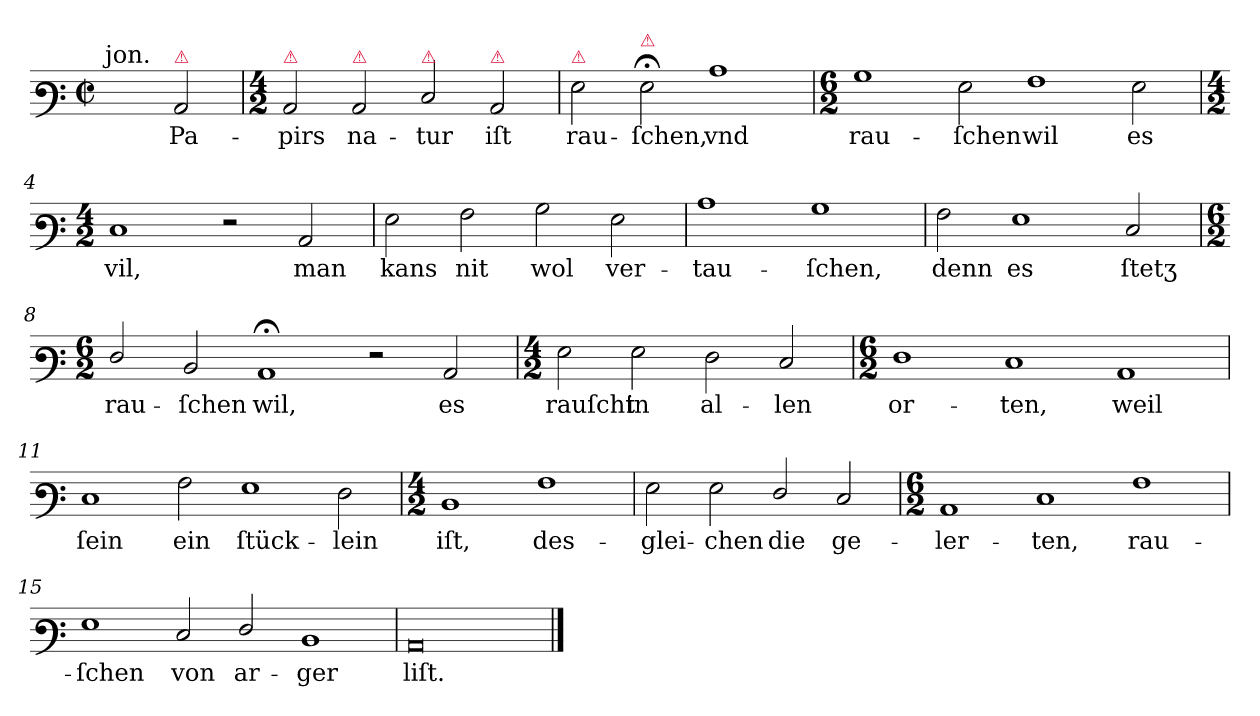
**kern	**text
*part1	*part1
*staff1	*staff1
*clefF3	*
*k[]	*
*C:ion	*
*M6/2	*
*met(c|)	*
=	=
!LO:TX:a:t=jon.	!
!LO:N:vis=1	!
2ryy	.
!LO:TX:a:color=crimson:t=⚠	!
2C	Pa-
=1	=1
*M4/2	*
!LO:TX:a:color=crimson:t=⚠	!
2C	-pirs
!LO:TX:a:color=crimson:t=⚠	!
2C	na-
!LO:TX:a:color=crimson:t=⚠	!
2E	-tur
!LO:TX:a:color=crimson:t=⚠	!
2C	iſt
=2	=2
!LO:TX:a:color=crimson:t=⚠	!
2G	rau-
!LO:TX:a:color=crimson:t=⚠	!
2G;<	-ſchen,
1c	vnd
=3	=3
*M6/2	*
1B	rau-
2G	-ſchen
1A	wil
2G	es
=4	=4
*M4/2	*
1E	vil,
2r	.
2C	man
=5	=5
2G	kans
2A	nit
2B	wol
2G	ver-
=6	=6
1c	-tau-
1B	-ſchen,
=7	=7
2A	denn
1G	es
2E	ſtetʒ
=8	=8
*M6/2	*
2F/	rau-
2D	-ſchen
1C;<	wil,
2r	.
2C	es
=9	=9
*M4/2	*
2G	rauſcht
2G	in
2F	al-
2E	-len
=10	=10
*M6/2	*
1F	or-
1E	-ten,
1C	weil
=11	=11
1E	ſein
2A	ein
1G	ſtück-
2F	-lein
=12	=12
*M4/2	*
1D	iſt,
1A	des-
=13	=13
2G	-glei-
2G	-chen
2F/	die
2E	ge-
=14	=14
*M6/2	*
1C	-ler-
1E	-ten,
1A	rau-
=15	=15
1G	-ſchen
2E	von
2F/	ar-
1D	-ger
=16	=16
0C/	liſt.
==	==
*-	*-
